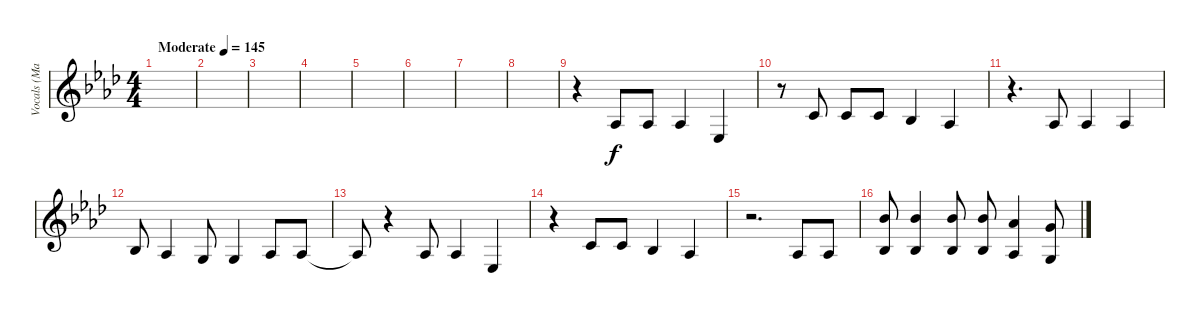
\track ("Vocals (Matt Skiba)" "Vocals (Ma") {instrument acousticgrandpiano}
\staff {score}
\tuning (Eb4 Bb3 Gb3 Db3 Ab2 Eb2) {hide}
\ts (4 4)
\tempo (145 "Moderate")
\clef g2
\ks ab
|
|
|
|
|
|
|
|
r.4 2.3.8 2.3.8 2.3.4 2.4.4 |
r.8 2.2.8 2.2.8 2.2.8 4.3.4 2.3.4 |
r.4{d} 2.3.8 2.3.4 2.3.4 |
4.3.8 2.3.4 1.3.8 1.3.4 2.3.8 2.3.8 |
2.3{t}.8 r.4 2.3.8 2.3.4 2.4.4 |
r.4 2.2.8 2.2.8 4.3.4 2.3.4 |
r.2{d} 2.3.8 2.3.8 |
(7.1 4.3).8 (7.1 4.3).4 (7.1 4.3).8 (7.1 4.3).8 (5.1 2.3).4 (4.1 1.3).8
